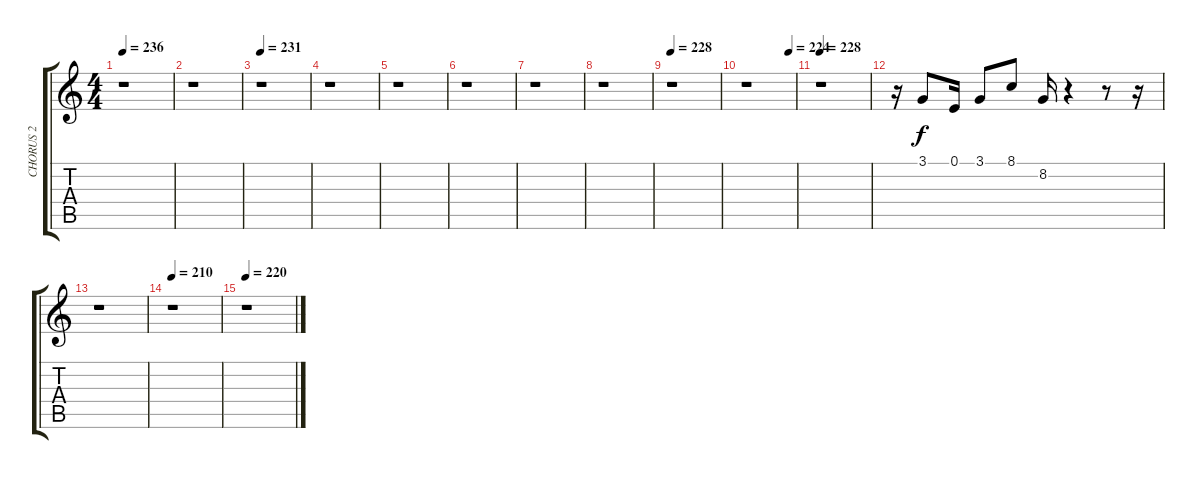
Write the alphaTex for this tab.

\track ("CHORUS 2" "CHORUS 2") {instrument voiceoohs}
\staff {score tabs}
\tuning (E4 B3 G3 D3 A2 E2) {hide}
\ts (4 4)
\tempo 236
\clef g2
\ks c
r.1{dy f} |
r.1 |
\tempo 231
r.1 |
r.1 |
r.1 |
r.1 |
r.1 |
r.1 |
\tempo 228
r.1 |
\tempo (224 0.875)
r.1 |
\tempo 228
r.1 |
r.16 3.1.8{volume 14 balance 16 instrument bassoon} 0.1.16 3.1.8 8.1.8 8.2.16 r.4 r.8 r.16 |
r.1 |
\tempo 210
r.1 |
\tempo 220
r.1
